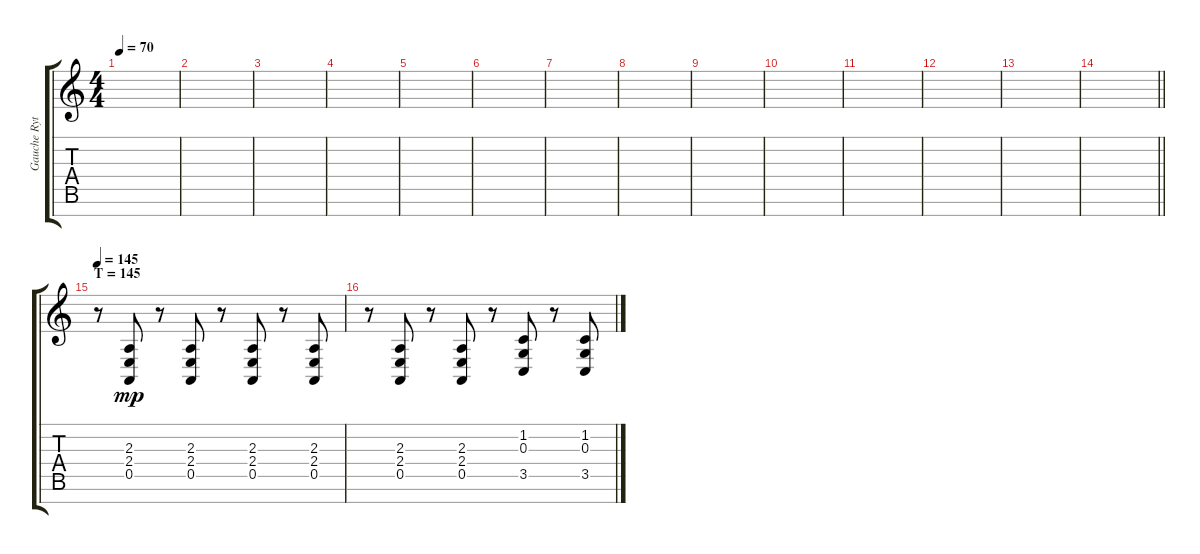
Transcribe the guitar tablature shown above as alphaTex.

\track ("Gauche Rythmique" "Gauche Ryt") {instrument acousticgrandpiano}
\staff {score tabs}
\tuning (E4 B3 G3 D3 A2 E2 B1) {hide}
\ts (4 4)
\tempo 70
\clef g2
\ks c
|
|
|
|
|
|
|
|
|
|
|
|
|
\barLineRight lightlight
|
\section ("" "T = 145")
\tempo 145
r.8 (2.3 2.4 0.5).8{dy mp} r.8 (2.3 2.4 0.5).8 r.8 (2.3 2.4 0.5).8 r.8 (2.3 2.4 0.5).8 |
r.8 (2.3 2.4 0.5).8 r.8 (2.3 2.4 0.5).8 r.8 (1.2 0.3 3.5).8 r.8 (1.2 0.3 3.5).8
